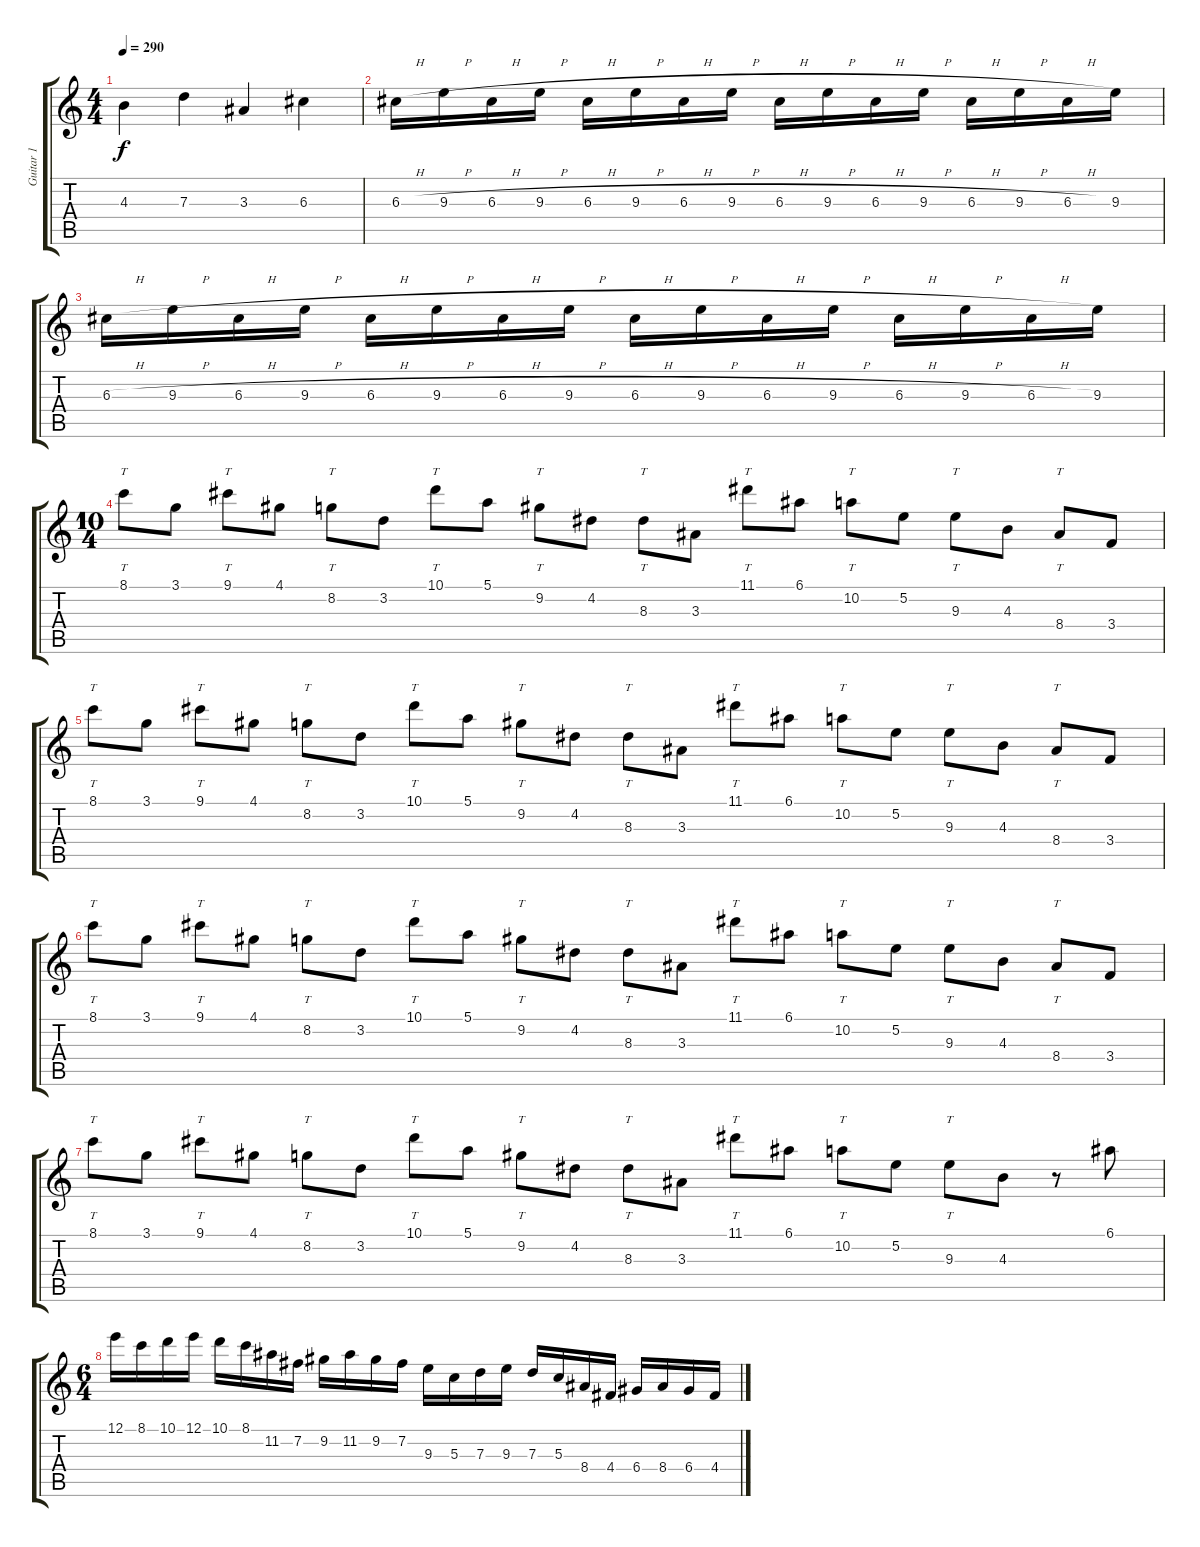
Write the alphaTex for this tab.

\track ("Guitar 1" "Guitar 1") {instrument distortionguitar}
\staff {score tabs}
\tuning (E4 B3 G3 D3 A2 E2) {hide}
\ts (4 4)
\tempo 290
\clef g2
\ks c
4.3.4{dy f} 7.3.4 3.3.4 6.3.4 |
6.3{h}.16 9.3{h}.16 6.3{h}.16 9.3{h}.16 6.3{h}.16 9.3{h}.16 6.3{h}.16 9.3{h}.16 6.3{h}.16 9.3{h}.16 6.3{h}.16 9.3{h}.16 6.3{h}.16 9.3{h}.16 6.3{h}.16 9.3.16 |
6.3{h}.16 9.3{h}.16 6.3{h}.16 9.3{h}.16 6.3{h}.16 9.3{h}.16 6.3{h}.16 9.3{h}.16 6.3{h}.16 9.3{h}.16 6.3{h}.16 9.3{h}.16 6.3{h}.16 9.3{h}.16 6.3{h}.16 9.3.16 |
\ts (10 4)
8.1.8{tt} 3.1.8 9.1.8{tt} 4.1.8 8.2.8{tt} 3.2.8 10.1.8{tt} 5.1.8 9.2.8{tt} 4.2.8 8.3.8{tt} 3.3.8 11.1.8{tt} 6.1.8 10.2.8{tt} 5.2.8 9.3.8{tt} 4.3.8 8.4.8{tt} 3.4.8 |
8.1.8{tt} 3.1.8 9.1.8{tt} 4.1.8 8.2.8{tt} 3.2.8 10.1.8{tt} 5.1.8 9.2.8{tt} 4.2.8 8.3.8{tt} 3.3.8 11.1.8{tt} 6.1.8 10.2.8{tt} 5.2.8 9.3.8{tt} 4.3.8 8.4.8{tt} 3.4.8 |
8.1.8{tt} 3.1.8 9.1.8{tt} 4.1.8 8.2.8{tt} 3.2.8 10.1.8{tt} 5.1.8 9.2.8{tt} 4.2.8 8.3.8{tt} 3.3.8 11.1.8{tt} 6.1.8 10.2.8{tt} 5.2.8 9.3.8{tt} 4.3.8 8.4.8{tt} 3.4.8 |
8.1.8{tt} 3.1.8 9.1.8{tt} 4.1.8 8.2.8{tt} 3.2.8 10.1.8{tt} 5.1.8 9.2.8{tt} 4.2.8 8.3.8{tt} 3.3.8 11.1.8{tt} 6.1.8 10.2.8{tt} 5.2.8 9.3.8{tt} 4.3.8 r.8 6.1.8 |
\ts (6 4)
12.1.16 8.1.16 10.1.16 12.1.16 10.1.16 8.1.16 11.2.16 7.2.16 9.2.16 11.2.16 9.2.16 7.2.16 9.3.16 5.3.16 7.3.16 9.3.16 7.3.16 5.3.16 8.4.16 4.4.16 6.4.16 8.4.16 6.4.16 4.4.16
